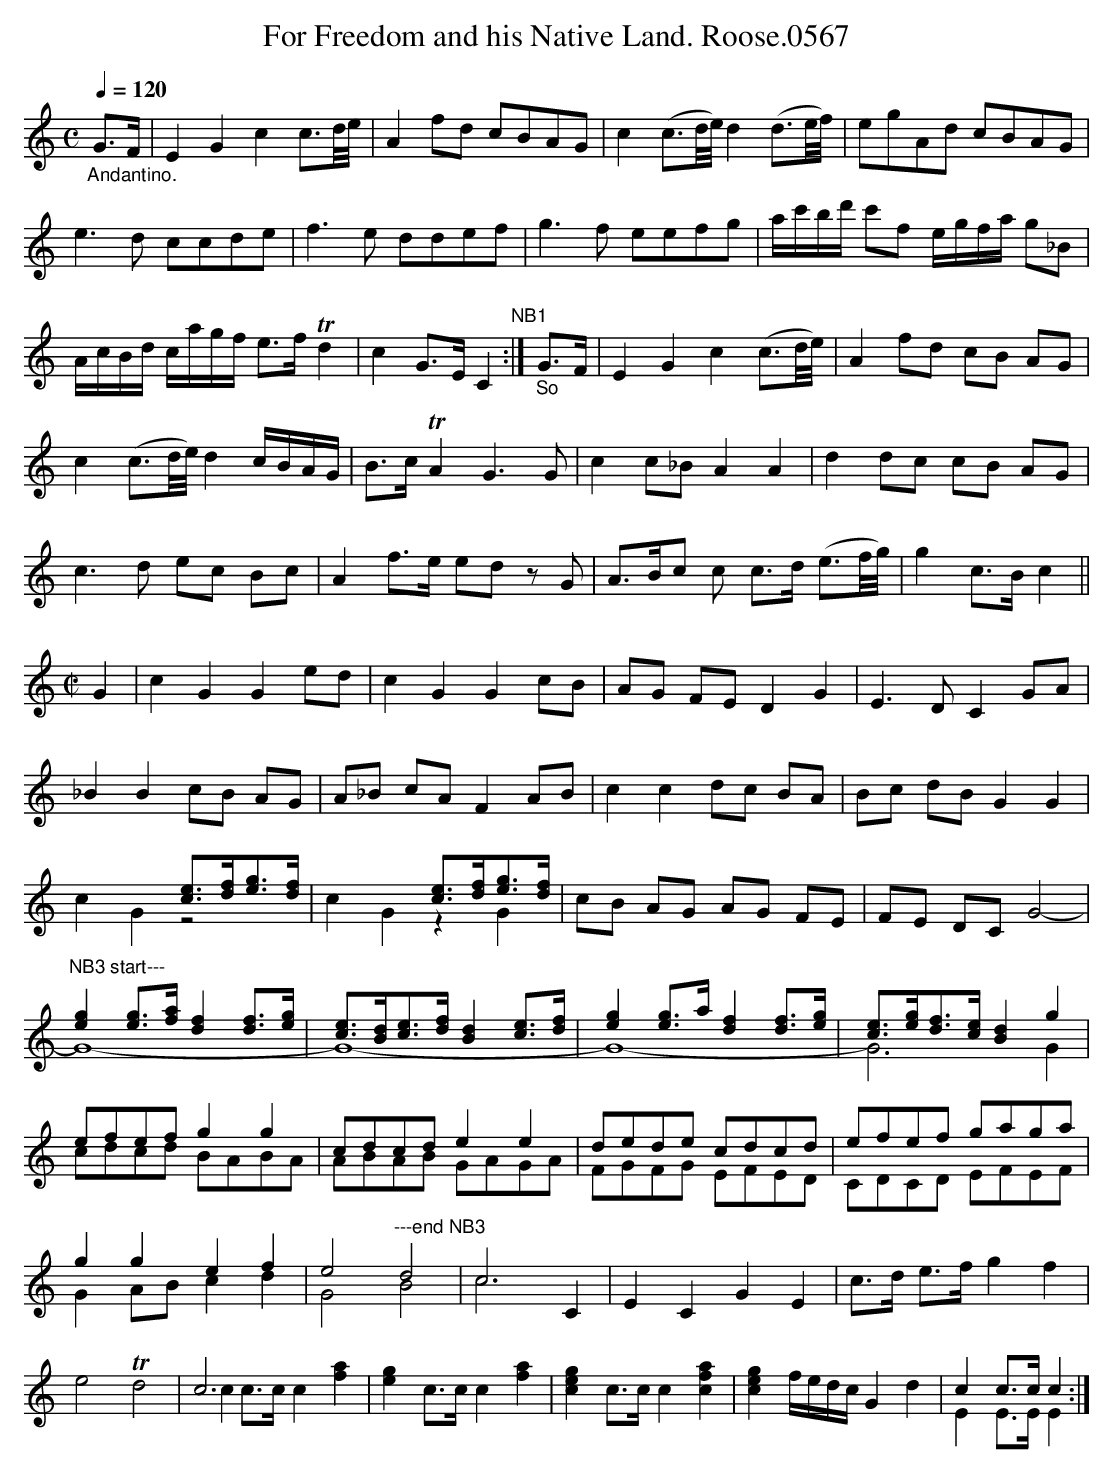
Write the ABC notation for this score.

X:1
T:For Freedom and his Native Land. Roose.0567
M:C
L:1/8
Q:1/4=120
K:C
"_Andantino."G>F | E2 G2 c2 c3/d//e// | A2 fd cBAG | c2 (c3/d//e//) d2 (d3/e//f//) | egAd cBAG |
e3 d ccde | f3 e ddef | g3 f eefg | a/c'/b/d'/ c'f e/g/f/a/ g_B |
A/c/B/d/ c/a/g/f/ e>f !trill!d2 | c2 G>E C2 "^NB1":| "_So"G>F | E2 G2 c2 (c3/d//e//) | A2 fd cB AG |
c2 (c3/d//e//) d2 c/B/A/G/ | B>c !trill!A2 G3 G | c2 c_B A2 A2 | d2 dc cB AG |
c3 d ec Bc | A2 f>e ed z G | A>Bc c c>d (e3/f//g//) | g2 c>B c2 ||
[M:C|] G2 |c2 G2 G2 ed | c2 G2 G2 cB | AG FE D2 G2 | E3 D C2 GA |
_B2 B2 cB AG | A_B cA F2 AB | c2 c2 dc BA | Bc dB G2 G2 |
x4 [ce]3/[df]/[eg]3/[df]/ &  c2 G2 z4| x4 [ce]3/[df]/[eg]3/[df]/ & c2 G2 z2 G2  |\\
cB AG AG FE | FE DC G4- |
"^NB3 start---" [eg]2 [eg]3/[fa]/ [df]2 [df]3/[eg]/ & G8- |\\
[ce]3/[Bd]/[ce]3/[df]/ [Bd]2 [ce]3/[df]/ & G8- | [eg]2 [eg]3/a/ [df]2 [df]3/[eg]/ & G8- |\\
[ce]3/[eg]/[df]3/[ce]/ [Bd]2 g2 &  G6 G2 |
efef g2 g2 & cdcd BABA | cdcd e2 e2 & ABAB GAGA | dede cdcd & FGFG EFED | efef gaga & CDCD EFEF |
g2 g2 e2 f2 & G2 AB c2 d2 | e4 "^---end NB3"d4 & G4 B4 | c6 C2 & c6 x2 | E2 C2 G2 E2 |\\
c>d e>f g2 f2 |
e4 !trill! d4 | c6 x2 & c2 c>c c2 [fa]2 | [eg]2 c>c c2 [fa]2 | \\
[ceg]2c>cc2[cfa]2|[ceg]2 f/e/d/c/ G2 d2 | c2 c>c c2 & E2 E>E E2 :|
